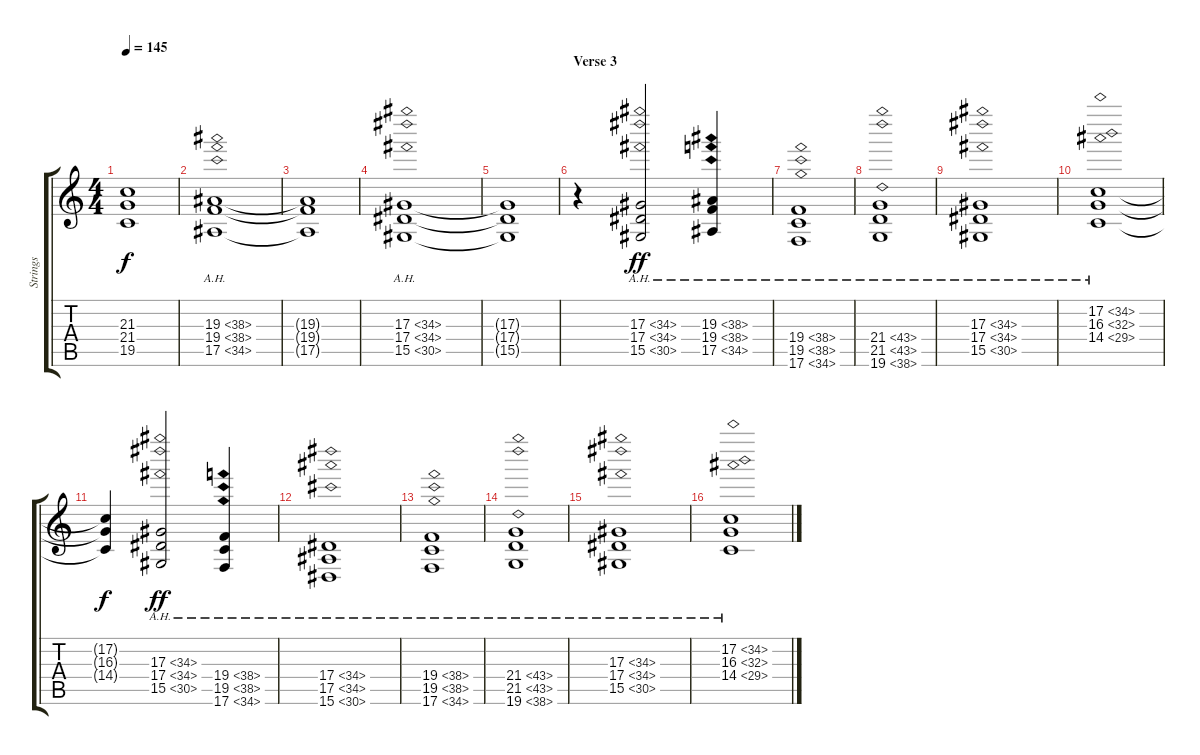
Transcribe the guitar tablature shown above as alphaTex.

\track ("Strings" "Strings") {instrument stringensemble1}
\staff {score tabs}
\tuning (C4 G3 Eb3 Bb2 F2 C2) {hide}
\ts (4 4)
\tempo 145
\clef g2
\ks c
(21.3{t} 21.4{t} 19.5{t}).1{dy f} |
(19.3{ah 19} 19.4{ah 19} 17.5{ah 17}).1 |
(19.3{t} 19.4{t} 17.5{t}).1 |
(17.3{ah 17} 17.4{ah 17} 15.5{ah 15}).1 |
(17.3{t} 17.4{t} 15.5{t}).1 |
\section ("" "Verse 3")
r.4 (17.3{ah 17} 17.4{ah 17} 15.5{ah 15}).2{dy ff} (19.3{ah 19} 19.4{ah 19} 17.5{ah 17}).4 |
(19.4{ah 19} 19.5{ah 19} 17.6{ah 17}).1 |
(21.4{ah 22} 21.5{ah 22} 19.6{ah 19}).1 |
(17.3{ah 17} 17.4{ah 17} 15.5{ah 15}).1 |
(17.2{ah 17} 16.3{ah 16} 14.4{ah 15}).1 |
(17.2{t} 16.3{t} 14.4{t}).4{dy f} (17.3{ah 17} 17.4{ah 17} 15.5{ah 15}).2{dy ff} (19.4{ah 19} 19.5{ah 19} 17.6{ah 17}).4 |
(17.4{ah 17} 17.5{ah 17} 15.6{ah 15}).1 |
(19.4{ah 19} 19.5{ah 19} 17.6{ah 17}).1 |
(21.4{ah 22} 21.5{ah 22} 19.6{ah 19}).1 |
(17.3{ah 17} 17.4{ah 17} 15.5{ah 15}).1 |
(17.2{ah 17} 16.3{ah 16} 14.4{ah 15}).1
